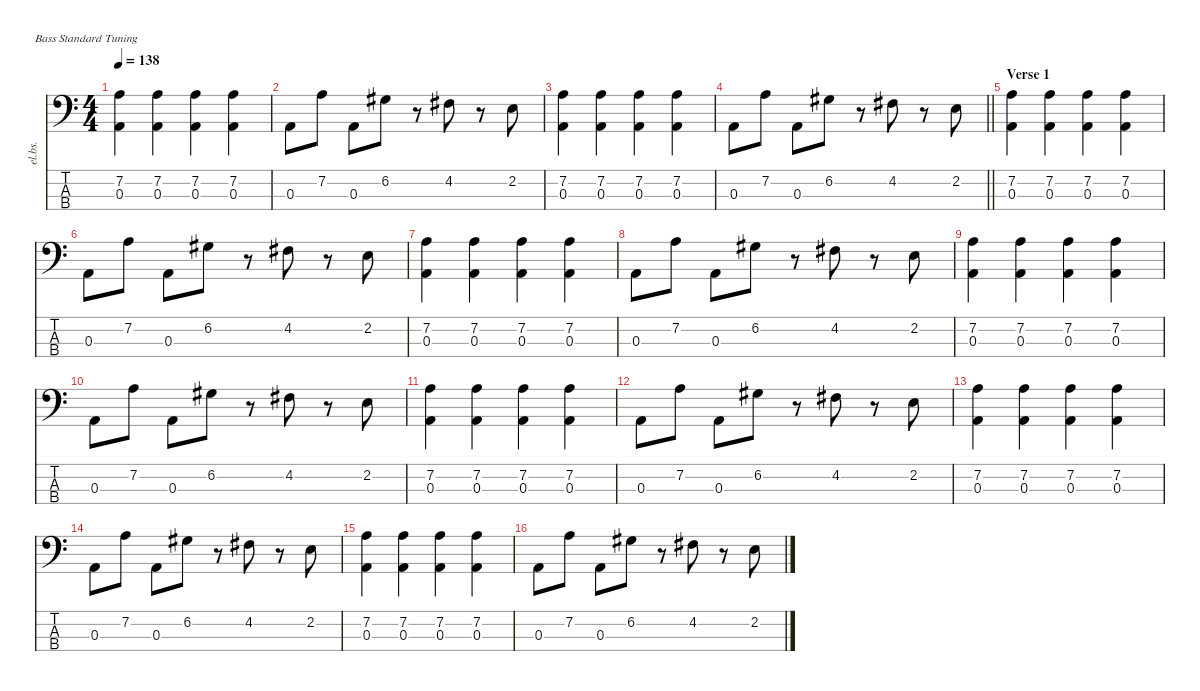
\defaultSystemsLayout 4
\hideDynamics
\bracketExtendMode nobrackets
\otherSystemsTrackNameOrientation horizontal
\track ("Bass" "el.bs.") {instrument electricbassfinger}
\staff {score tabs}
\tuning (G2 D2 A1 E1)
\ts (4 4)
\tempo 138
\clef f4
\ks c
(7.2 0.3).4{dy f beam Down} (7.2 0.3).4{beam Down} (7.2 0.3).4{beam Down} (7.2 0.3).4{beam Down} |
0.3.8{beam Down} 7.2.8{beam Down} 0.3.8{beam Down} 6.2{acc #}.8{beam Down} r.8{beam Down} 4.2{acc #}.8{beam Down} r.8{beam Down} 2.2.8{beam Down} |
(7.2 0.3).4{beam Down} (7.2 0.3).4{beam Down} (7.2 0.3).4{beam Down} (7.2 0.3).4{beam Down} |
\barLineRight lightlight
0.3.8{beam Down} 7.2.8{beam Down} 0.3.8{beam Down} 6.2{acc #}.8{beam Down} r.8{beam Down} 4.2{acc #}.8{beam Down} r.8{beam Down} 2.2.8{beam Down} |
\section ("" "Verse 1")
(7.2 0.3).4{beam Down} (7.2 0.3).4{beam Down} (7.2 0.3).4{beam Down} (7.2 0.3).4{beam Down} |
0.3.8{beam Down} 7.2.8{beam Down} 0.3.8{beam Down} 6.2{acc #}.8{beam Down} r.8{beam Down} 4.2{acc #}.8{beam Down} r.8{beam Down} 2.2.8{beam Down} |
(7.2 0.3).4{beam Down} (7.2 0.3).4{beam Down} (7.2 0.3).4{beam Down} (7.2 0.3).4{beam Down} |
0.3.8{beam Down} 7.2.8{beam Down} 0.3.8{beam Down} 6.2{acc #}.8{beam Down} r.8{beam Down} 4.2{acc #}.8{beam Down} r.8{beam Down} 2.2.8{beam Down} |
(7.2 0.3).4{beam Down} (7.2 0.3).4{beam Down} (7.2 0.3).4{beam Down} (7.2 0.3).4{beam Down} |
0.3.8{beam Down} 7.2.8{beam Down} 0.3.8{beam Down} 6.2{acc #}.8{beam Down} r.8{beam Down} 4.2{acc #}.8{beam Down} r.8{beam Down} 2.2.8{beam Down} |
(7.2 0.3).4{beam Down} (7.2 0.3).4{beam Down} (7.2 0.3).4{beam Down} (7.2 0.3).4{beam Down} |
0.3.8{beam Down} 7.2.8{beam Down} 0.3.8{beam Down} 6.2{acc #}.8{beam Down} r.8{beam Down} 4.2{acc #}.8{beam Down} r.8{beam Down} 2.2.8{beam Down} |
(7.2 0.3).4{beam Down} (7.2 0.3).4{beam Down} (7.2 0.3).4{beam Down} (7.2 0.3).4{beam Down} |
0.3.8{beam Down} 7.2.8{beam Down} 0.3.8{beam Down} 6.2{acc #}.8{beam Down} r.8{beam Down} 4.2{acc #}.8{beam Down} r.8{beam Down} 2.2.8{beam Down} |
(7.2 0.3).4{beam Down} (7.2 0.3).4{beam Down} (7.2 0.3).4{beam Down} (7.2 0.3).4{beam Down} |
0.3.8{beam Down} 7.2.8{beam Down} 0.3.8{beam Down} 6.2{acc #}.8{beam Down} r.8{beam Down} 4.2{acc #}.8{beam Down} r.8{beam Down} 2.2.8{beam Down}
